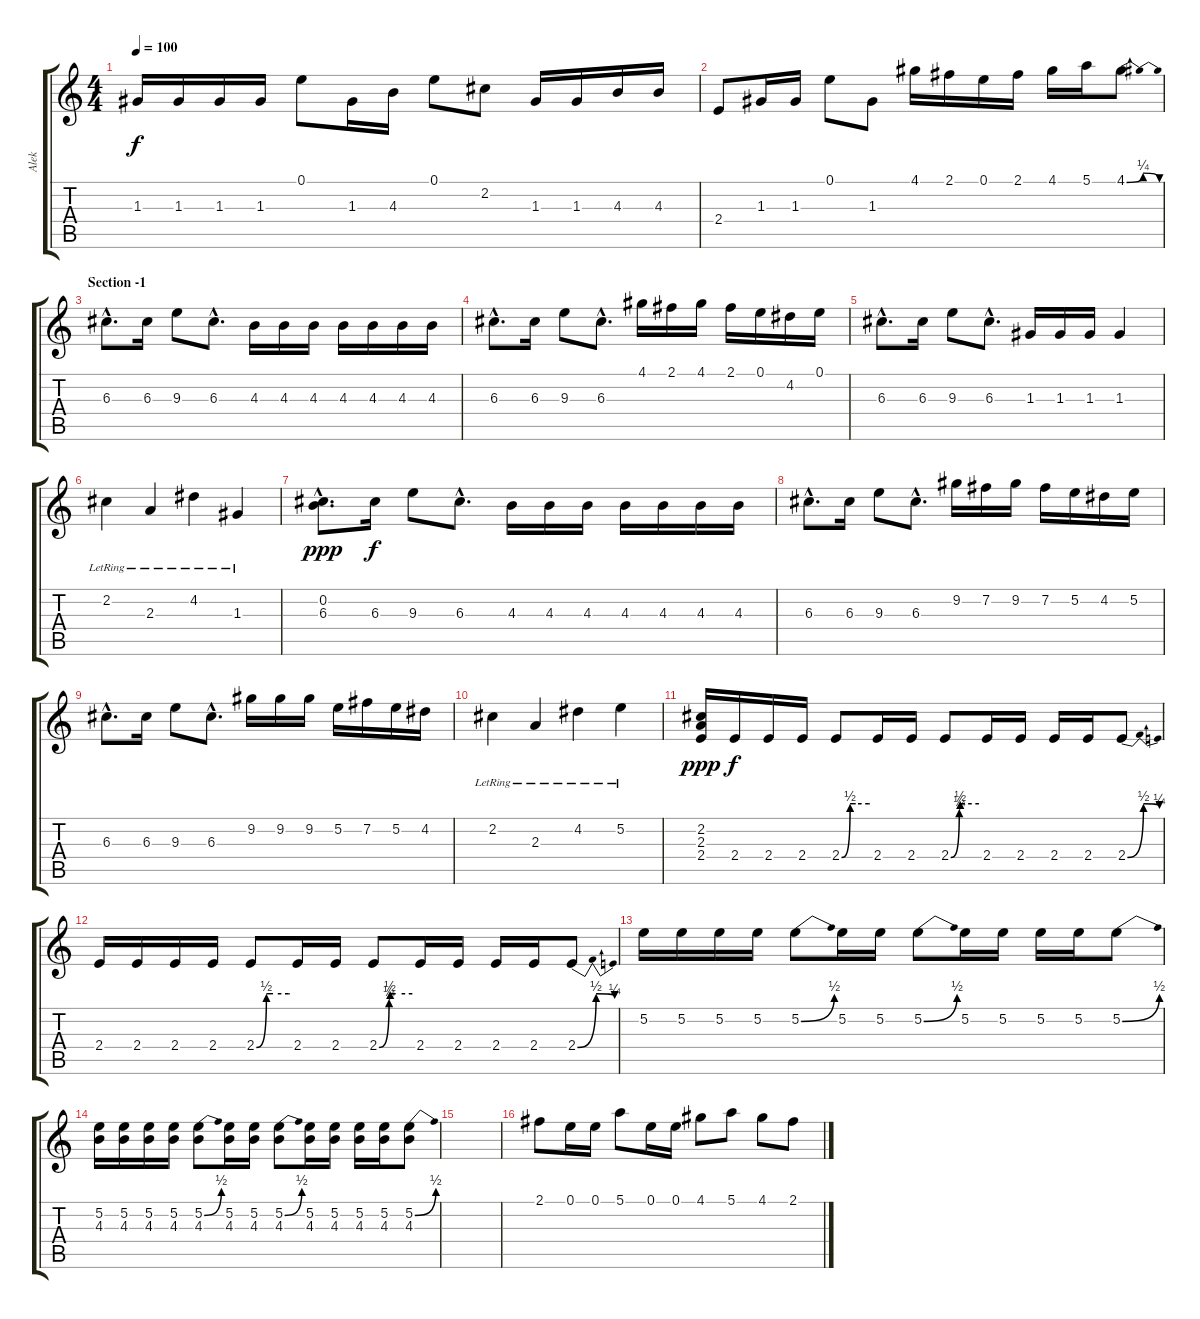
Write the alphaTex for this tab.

\track ("Alek" "Alek") {instrument acousticguitarnylon}
\staff {score tabs}
\tuning (E4 B3 G3 D3 A2 E2) {hide}
\ts (4 4)
\tempo 100
\clef g2
\ks c
1.3.16{dy f} 1.3.16 1.3.16 1.3.16 0.1.8 1.3.16 4.3.16 0.1.8 2.2.8 1.3.16 1.3.16 4.3.16 4.3.16 |
2.4.8 1.3.16 1.3.16 0.1.8 1.3.8 4.1.16 2.1.16 0.1.16 2.1.16 4.1.16 5.1.16 4.1{be (bendrelease 0 0 30 1 30 1 60 0)}.8 |
\section ("" "Section -1")
6.3{hac}.8{d instrument distortionguitar} 6.3.16 9.3.8 6.3{hac}.8{d} 4.3.16 4.3.16 4.3.16 4.3.16 4.3.16 4.3.16 4.3.16 |
6.3{hac}.8{d} 6.3.16 9.3.8 6.3{hac}.8{d} 4.1.16 2.1.16 4.1.16 2.1.16 0.1.16 4.2.16 0.1.16 |
6.3{hac}.8{d} 6.3.16 9.3.8 6.3{hac}.8{d} 1.3.16 1.3.16 1.3.16 1.3.4 |
2.2{lr}.4 2.3{lr}.4 4.2{lr}.4 1.3{lr}.4 |
(0.2{hac} 6.3{hac}).8{d dy ppp instrument distortionguitar} 6.3.16{dy f} 9.3.8 6.3{hac}.8{d} 4.3.16 4.3.16 4.3.16 4.3.16 4.3.16 4.3.16 4.3.16 |
6.3{hac}.8{d} 6.3.16 9.3.8 6.3{hac}.8{d} 9.2.16 7.2.16 9.2.16 7.2.16 5.2.16 4.2.16 5.2.16 |
6.3{hac}.8{d} 6.3.16 9.3.8 6.3{hac}.8{d} 9.2.16 9.2.16 9.2.16 5.2.16 7.2.16 5.2.16 4.2.16 |
2.2{lr}.4 2.3{lr}.4 4.2{lr}.4 5.2{lr}.4 |
(2.2 2.3 2.4).16{dy ppp} 2.4.16{dy f} 2.4.16 2.4.16 2.4{be (custom 0 0 18 2 30 2 58 2 60 2)}.8 2.4.16 2.4.16 2.4{be (custom 0 0 18 1 20 2 30 2 60 2)}.8 2.4.16 2.4.16 2.4.16 2.4.16 2.4{be (bendrelease 0 0 18 2 58 2 60 1)}.8 |
2.4.16 2.4.16 2.4.16 2.4.16 2.4{be (custom 0 0 18 2 30 2 58 2 60 2)}.8 2.4.16 2.4.16 2.4{be (custom 0 0 18 1 20 2 30 2 60 2)}.8 2.4.16 2.4.16 2.4.16 2.4.16 2.4{be (bendrelease 0 0 18 2 58 2 60 1)}.8 |
5.2.16 5.2.16 5.2.16 5.2.16 5.2{be (bend 0 0 60 2)}.8 5.2.16 5.2.16 5.2{be (bend 0 0 60 2)}.8 5.2.16 5.2.16 5.2.16 5.2.16 5.2{be (bend 0 0 60 2)}.8 |
(5.2 4.3).16 (5.2 4.3).16 (5.2 4.3).16 (5.2 4.3).16 (5.2{be (bend 0 0 60 2)} 4.3).8 (5.2 4.3).16 (5.2 4.3).16 (5.2{be (bend 0 0 60 2)} 4.3).8 (5.2 4.3).16 (5.2 4.3).16 (5.2 4.3).16 (5.2 4.3).16 (5.2{be (bend 0 0 60 2)} 4.3).8 |
|
2.1.8 0.1.16 0.1.16 5.1.8 0.1.16 0.1.16 4.1.8 5.1.8 4.1.8 2.1.8
